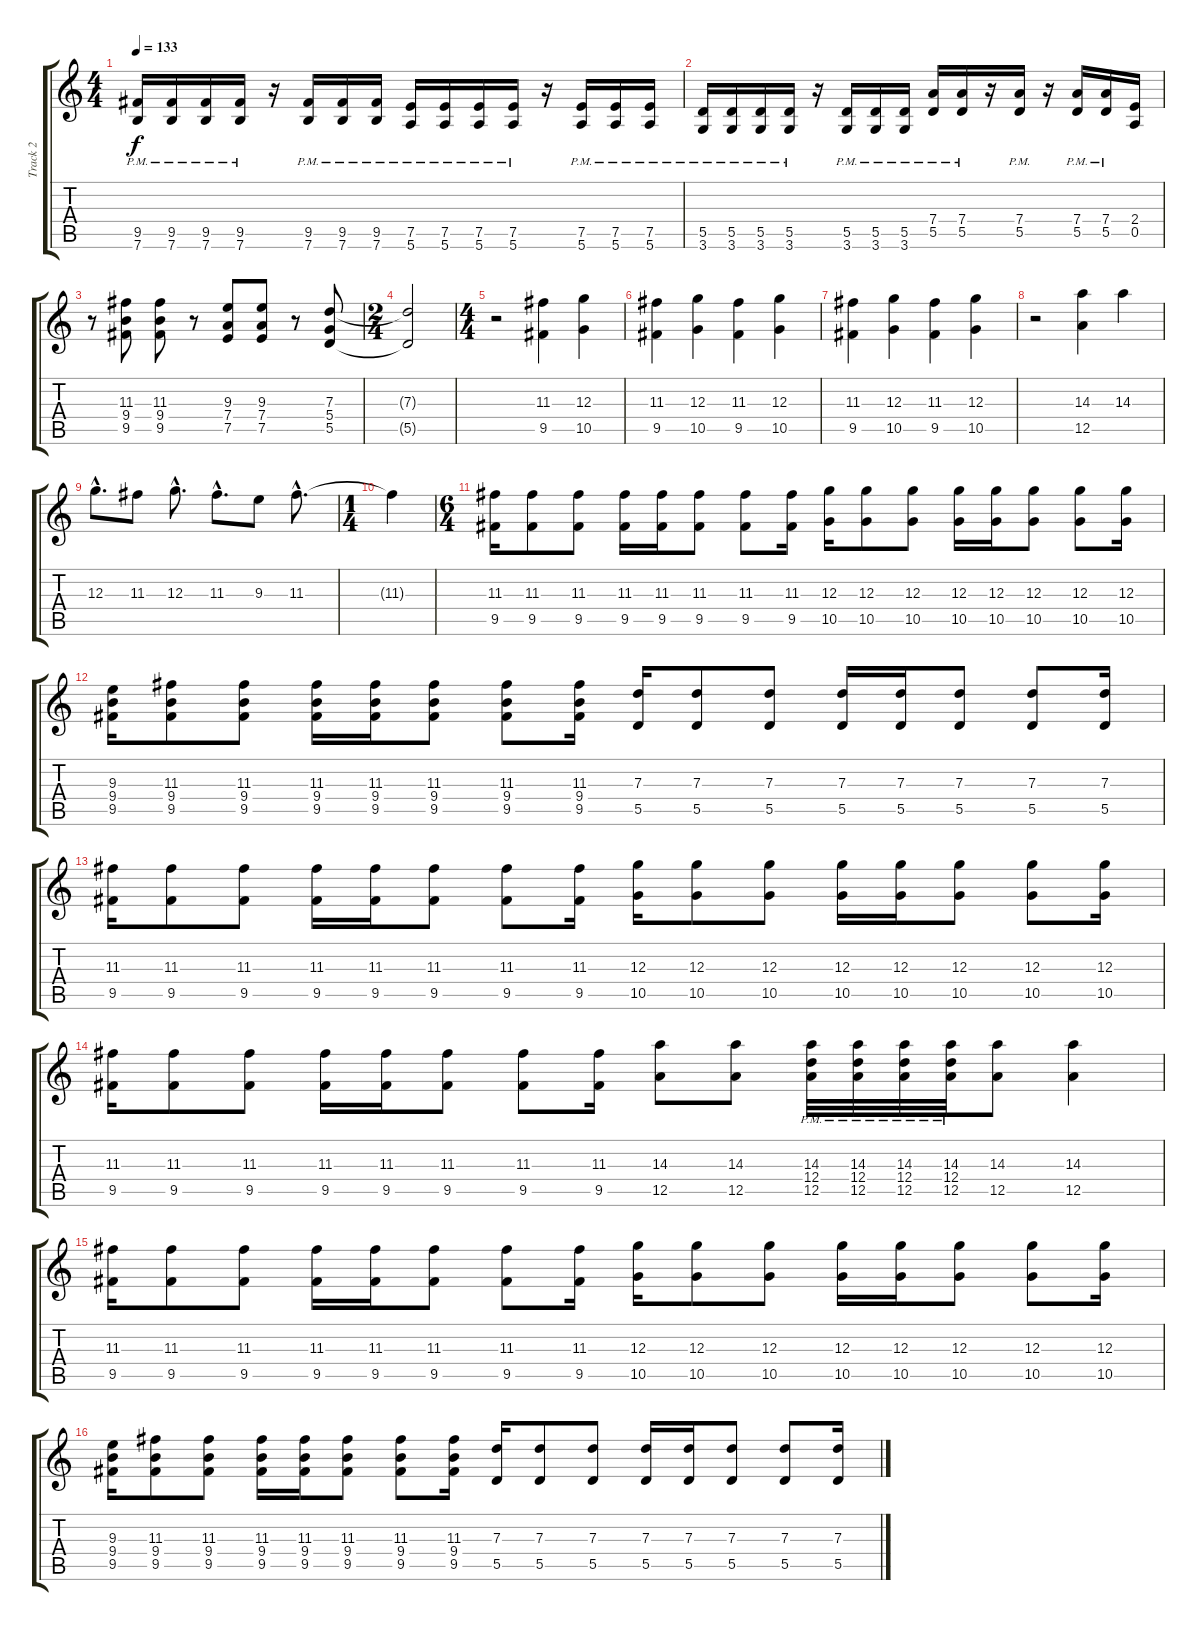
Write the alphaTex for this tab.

\track ("Track 2" "Track 2") {instrument distortionguitar}
\staff {score tabs}
\tuning (E4 B3 G3 D3 A2 E2) {hide}
\ts (4 4)
\tempo 133
\clef g2
\ks c
(9.5 7.6{pm}).16{dy f} (9.5 7.6{pm}).16 (9.5 7.6{pm}).16 (9.5 7.6{pm}).16 r.16 (9.5 7.6{pm}).16 (9.5 7.6{pm}).16 (9.5 7.6{pm}).16 (7.5 5.6{pm}).16 (7.5 5.6{pm}).16 (7.5 5.6{pm}).16 (7.5 5.6{pm}).16 r.16 (7.5 5.6{pm}).16 (7.5 5.6{pm}).16 (7.5 5.6{pm}).16 |
(5.5 3.6{pm}).16 (5.5 3.6{pm}).16 (5.5 3.6{pm}).16 (5.5 3.6{pm}).16 r.16 (5.5 3.6{pm}).16 (5.5 3.6{pm}).16 (5.5 3.6{pm}).16 (7.4 5.5{pm}).16 (7.4 5.5{pm}).16 r.16 (7.4 5.5{pm}).16 r.16 (7.4 5.5{pm}).16 (7.4 5.5{pm}).16 (2.4 0.5).16 |
r.8 (11.3 9.4 9.5).8 (11.3 9.4 9.5).8 r.8 (9.3 7.4 7.5).8 (9.3 7.4 7.5).8 r.8 (7.3 5.4 5.5).8 |
\ts (2 4)
(7.3{t} 5.5{t}).2 |
\ts (4 4)
r.2 (11.3 9.5).4 (12.3 10.5).4 |
(11.3 9.5).4 (12.3 10.5).4 (11.3 9.5).4 (12.3 10.5).4 |
(11.3 9.5).4 (12.3 10.5).4 (11.3 9.5).4 (12.3 10.5).4 |
r.2 (14.3 12.5).4 14.3.4 |
12.3{hac}.8{d} 11.3.8 12.3{hac}.8{d} 11.3{hac}.8{d} 9.3.8 11.3{hac}.8{d} |
\ts (1 4)
11.3{t}.4 |
\ts (6 4)
(11.3 9.5).16 (11.3 9.5).8 (11.3 9.5).8 (11.3 9.5).16 (11.3 9.5).16 (11.3 9.5).8 (11.3 9.5).8 (11.3 9.5).16 (12.3 10.5).16 (12.3 10.5).8 (12.3 10.5).8 (12.3 10.5).16 (12.3 10.5).16 (12.3 10.5).8 (12.3 10.5).8 (12.3 10.5).16 |
(9.3 9.4 9.5).16 (11.3 9.4 9.5).8 (11.3 9.4 9.5).8 (11.3 9.4 9.5).16 (11.3 9.4 9.5).16 (11.3 9.4 9.5).8 (11.3 9.4 9.5).8 (11.3 9.4 9.5).16 (7.3 5.5).16 (7.3 5.5).8 (7.3 5.5).8 (7.3 5.5).16 (7.3 5.5).16 (7.3 5.5).8 (7.3 5.5).8 (7.3 5.5).16 |
(11.3 9.5).16 (11.3 9.5).8 (11.3 9.5).8 (11.3 9.5).16 (11.3 9.5).16 (11.3 9.5).8 (11.3 9.5).8 (11.3 9.5).16 (12.3 10.5).16 (12.3 10.5).8 (12.3 10.5).8 (12.3 10.5).16 (12.3 10.5).16 (12.3 10.5).8 (12.3 10.5).8 (12.3 10.5).16 |
(11.3 9.5).16 (11.3 9.5).8 (11.3 9.5).8 (11.3 9.5).16 (11.3 9.5).16 (11.3 9.5).8 (11.3 9.5).8 (11.3 9.5).16 (14.3 12.5).8 (14.3 12.5).8 (14.3 12.4 12.5{pm}).32 (14.3 12.4 12.5{pm}).32 (14.3 12.4 12.5{pm}).32 (14.3 12.4 12.5{pm}).32 (14.3 12.5).8 (14.3 12.5).4 |
(11.3 9.5).16 (11.3 9.5).8 (11.3 9.5).8 (11.3 9.5).16 (11.3 9.5).16 (11.3 9.5).8 (11.3 9.5).8 (11.3 9.5).16 (12.3 10.5).16 (12.3 10.5).8 (12.3 10.5).8 (12.3 10.5).16 (12.3 10.5).16 (12.3 10.5).8 (12.3 10.5).8 (12.3 10.5).16 |
(9.3 9.4 9.5).16 (11.3 9.4 9.5).8 (11.3 9.4 9.5).8 (11.3 9.4 9.5).16 (11.3 9.4 9.5).16 (11.3 9.4 9.5).8 (11.3 9.4 9.5).8 (11.3 9.4 9.5).16 (7.3 5.5).16 (7.3 5.5).8 (7.3 5.5).8 (7.3 5.5).16 (7.3 5.5).16 (7.3 5.5).8 (7.3 5.5).8 (7.3 5.5).16
